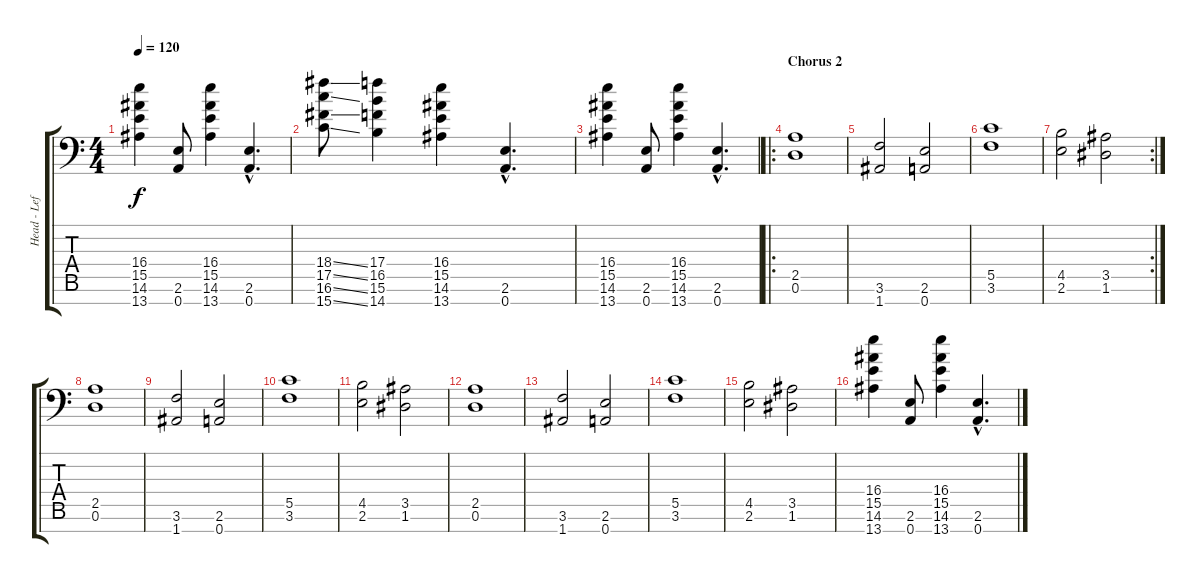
\track ("Head - Left Guitar" "Head - Lef") {instrument distortionguitar}
\staff {score tabs}
\tuning (D4 A3 F3 C3 G2 D2 A1) {hide}
\ts (4 4)
\tempo 120
\clef f4
\ks c
(16.4 15.5 14.6 13.7).4{dy f} (2.6 0.7).8 (16.4 15.5 14.6 13.7).4 (2.6{hac} 0.7{hac}).4{d} |
(18.4{ss} 17.5{ss} 16.6{ss} 15.7{ss}).8 (17.4 16.5 15.6 14.7).4 (16.4 15.5 14.6 13.7).4 (2.6{hac} 0.7{hac}).4{d} |
(16.4 15.5 14.6 13.7).4 (2.6 0.7).8 (16.4 15.5 14.6 13.7).4 (2.6{hac} 0.7{hac}).4{d} |
\ro
\section ("" "Chorus 2")
(2.5 0.6).1{volume 8} |
(3.6 1.7).2 (2.6 0.7).2 |
(5.5 3.6).1 |
\rc 2
(4.5 2.6).2 (3.5 1.6).2 |
(2.5 0.6).1 |
(3.6 1.7).2 (2.6 0.7).2 |
(5.5 3.6).1 |
(4.5 2.6).2 (3.5 1.6).2 |
(2.5 0.6).1 |
(3.6 1.7).2 (2.6 0.7).2 |
(5.5 3.6).1 |
(4.5 2.6).2 (3.5 1.6).2 |
(16.4 15.5 14.6 13.7).4 (2.6 0.7).8 (16.4 15.5 14.6 13.7).4 (2.6{hac} 0.7{hac}).4{d}
